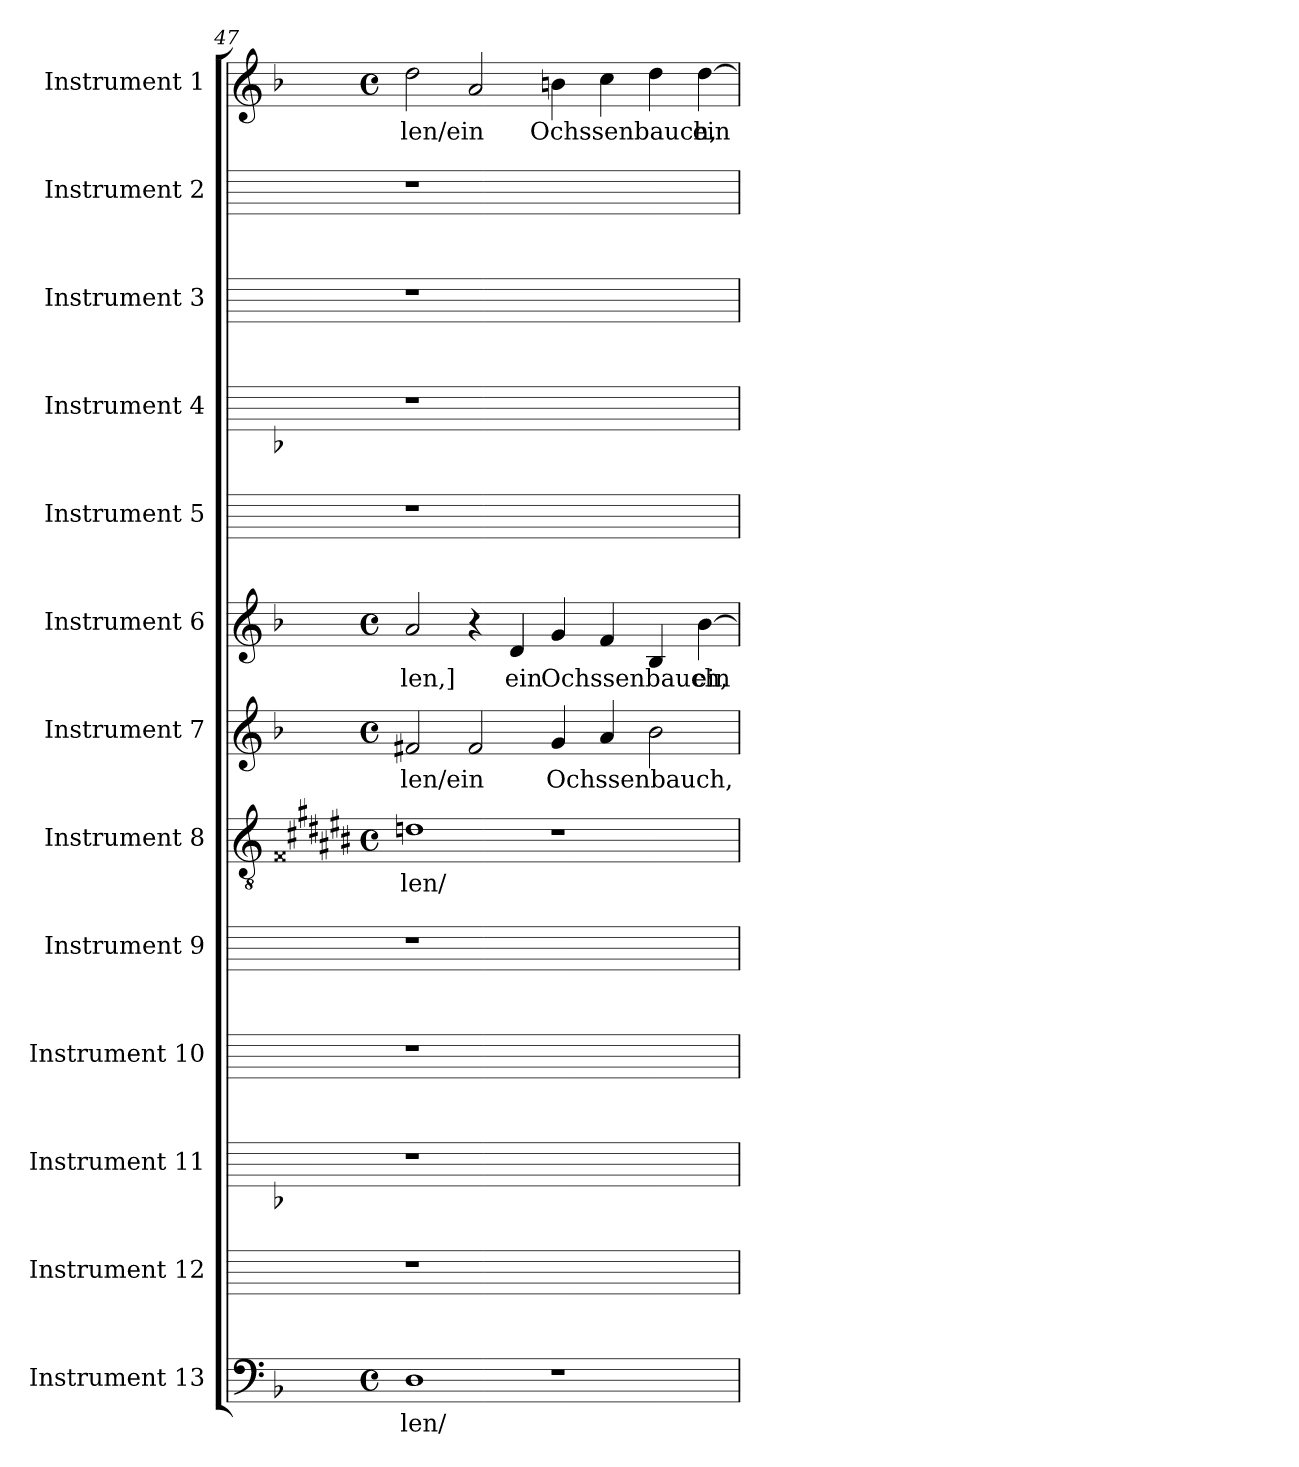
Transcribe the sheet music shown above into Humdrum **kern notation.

**kern	**text	**kern	**kern	**kern	**kern	**kern	**text	**kern	**text	**kern	**text	**kern	**kern	**kern	**kern	**kern	**text
*part13	*part13	*part12	*part11	*part10	*part9	*part8	*part8	*part7	*part7	*part6	*part6	*part5	*part4	*part3	*part2	*part1	*part1
*staff13	*staff13	*staff12	*staff11	*staff10	*staff9	*staff8	*staff8	*staff7	*staff7	*staff6	*staff6	*staff5	*staff4	*staff3	*staff2	*staff1	*staff1
*I"Instrument 13	*	*I"Instrument 12	*I"Instrument 11	*I"Instrument 10	*I"Instrument 9	*I"Instrument 8	*	*I"Instrument 7	*	*I"Instrument 6	*	*I"Instrument 5	*I"Instrument 4	*I"Instrument 3	*I"Instrument 2	*I"Instrument 1	*
*clefF4	*	*	*	*	*	*clefGv2	*	*clefG2	*	*clefG2	*	*	*	*	*	*clefG2	*
*ITrd-3c-5	*	*ITrd-2c-3	*ITrd1c2	*ITrd-2c-3	*ITrd-2c-3	*ITrd-2c-3	*	*ITrd-3c-5	*	*	*	*ITrd-2c-3	*ITrd1c2	*ITrd-2c-3	*ITrd-2c-3	*ITrd1c2	*
*k[b-e-]	*	*	*k[b-e-a-]	*	*	*k[f##c#g#d#a#e#b#]	*	*k[b-e-]	*	*k[b-]	*	*	*k[b-e-a-]	*	*	*k[b-e-a-]	*
*B-:	*	*	*E-:	*	*	*G#:	*	*B-:	*	*F:	*	*	*E-:	*	*	*E-:	*
*M4/4	*	*	*	*	*	*M4/4	*	*M4/4	*	*M4/4	*	*	*	*	*	*M4/4	*
*met(c)	*	*	*	*	*	*met(c)	*	*met(c)	*	*met(c)	*	*	*	*	*	*met(c)	*
=47	=47	=47	=47	=47	=47	=47	=47	=47	=47	=47	=47	=47	=47	=47	=47	=47	=47
!	!LO:LY:b:cj	!	!	!	!	!	!LO:LY:b:cj	!	!LO:LY:b:cj	!	!LO:LY:b:cj	!	!	!	!	!	!LO:LY:b:cj
1G	len/	1r	1r	1r	1r	1f	-len/	2bn/	len/ein	2a/	len,]	1r	1r	1r	1r	2cc\	len/ein
.	.	.	.	.	.	.	.	2b/	.	4r	.	.	.	.	.	2g/	.
!	!	!	!	!	!	!	!	!	!	!	!LO:LY:b:cj	!	!	!	!	!	!
.	.	.	.	.	.	.	.	.	.	4d/	ein	.	.	.	.	.	.
!	!	!	!	!	!	!	!	!	!LO:LY:b	!	!LO:LY:b	!	!	!	!	!	!LO:LY:b
1r	.	1ryy	1ryy	1ryy	1ryy	1r	.	4cc/	Ochssenbauch,	4g/	Ochssenbauch,	1ryy	1ryy	1ryy	1ryy	4an\	Ochssenbauch,
.	.	.	.	.	.	.	.	4dd/	.	4f/	.	.	.	.	.	4b-\	.
.	.	.	.	.	.	.	.	2ee-\	.	4B-/	.	.	.	.	.	4cc\	.
!	!	!	!	!	!	!	!	!	!	!	!LO:LY:b	!	!	!	!	!	!LO:LY:b
.	.	.	.	.	.	.	.	.	.	[>4b-\	ein	.	.	.	.	[>4cc\	ein
=	=	=	=	=	=	=	=	=	=	=	=	=	=	=	=	=	=
*-	*-	*-	*-	*-	*-	*-	*-	*-	*-	*-	*-	*-	*-	*-	*-	*-	*-
